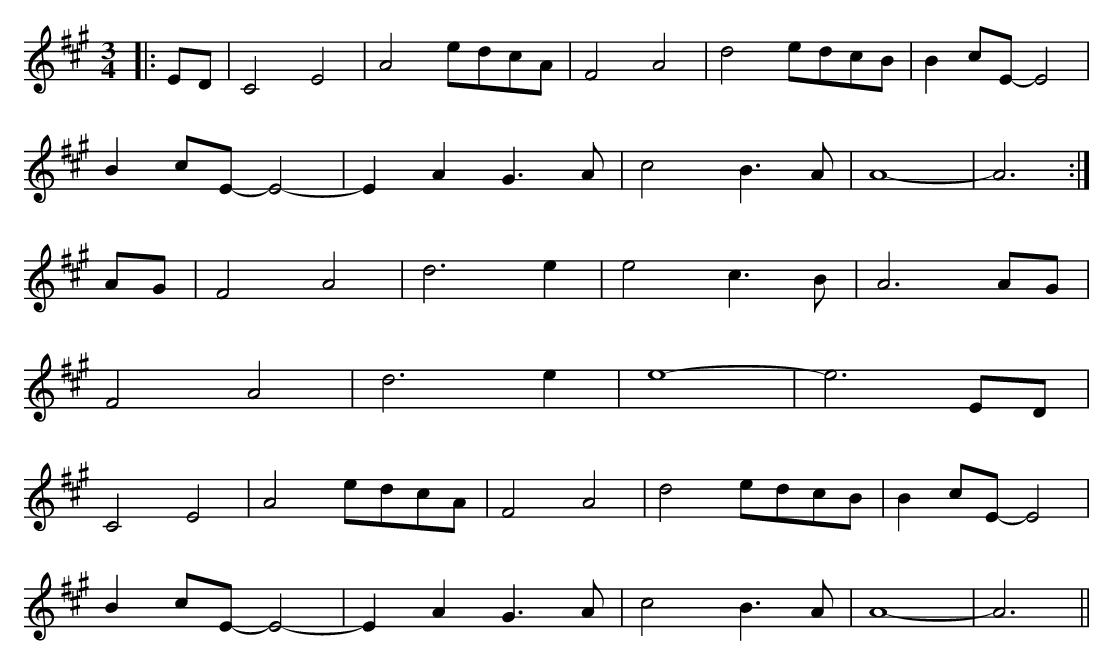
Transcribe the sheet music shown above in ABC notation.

X:1
M:3/4
K:A
|:ED|C4 E4|A4 edcA|F4 A4|d4 edcB|B2 cE-E4|
B2 cE-E4-|E2 A2 G3 A|c4 B3 A|A8 -|A6:|
AG|F4 A4|d6 e2|e4 c3 B|A6 AG|
F4 A4|d6 e2|e8-|e6 ED|
C4 E4|A4 edcA|F4 A4|d4 edcB|B2 cE- E4|
B2 cE- E4-|E2 A2 G3 A|c4 B3 A|A8-|A6||
